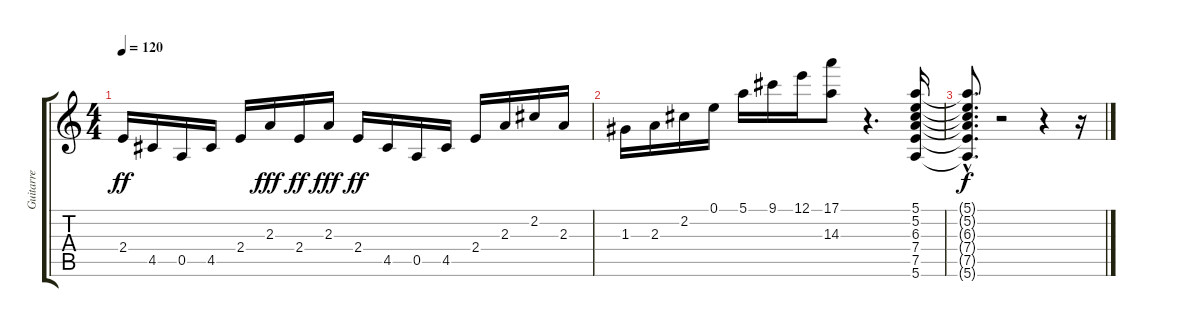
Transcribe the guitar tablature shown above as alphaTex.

\track ("Guitarre" "Guitarre") {instrument acousticguitarnylon}
\staff {score tabs}
\tuning (E4 B3 G3 D3 A2 E2) {hide}
\ts (4 4)
\tempo 120
\clef g2
\ks c
2.4.16{dy ff} 4.5.16 0.5.16 4.5.16 2.4.16 2.3.16{dy fff} 2.4.16{dy ff} 2.3.16{dy fff} 2.4.16{dy ff} 4.5.16 0.5.16 4.5.16 2.4.16 2.3.16 2.2.16 2.3.16 |
1.3.16 2.3.16 2.2.16 0.1.16 5.1.16 9.1.16 12.1.16 (17.1 14.3).8 r.4{d} (5.1 5.2 6.3 7.4 7.5 5.6).16 |
(5.1{hac t} 5.2{hac t} 6.3{hac t} 7.4{hac t} 7.5{hac t} 5.6{hac t}).8{d dy f} r.2 r.4 r.16
